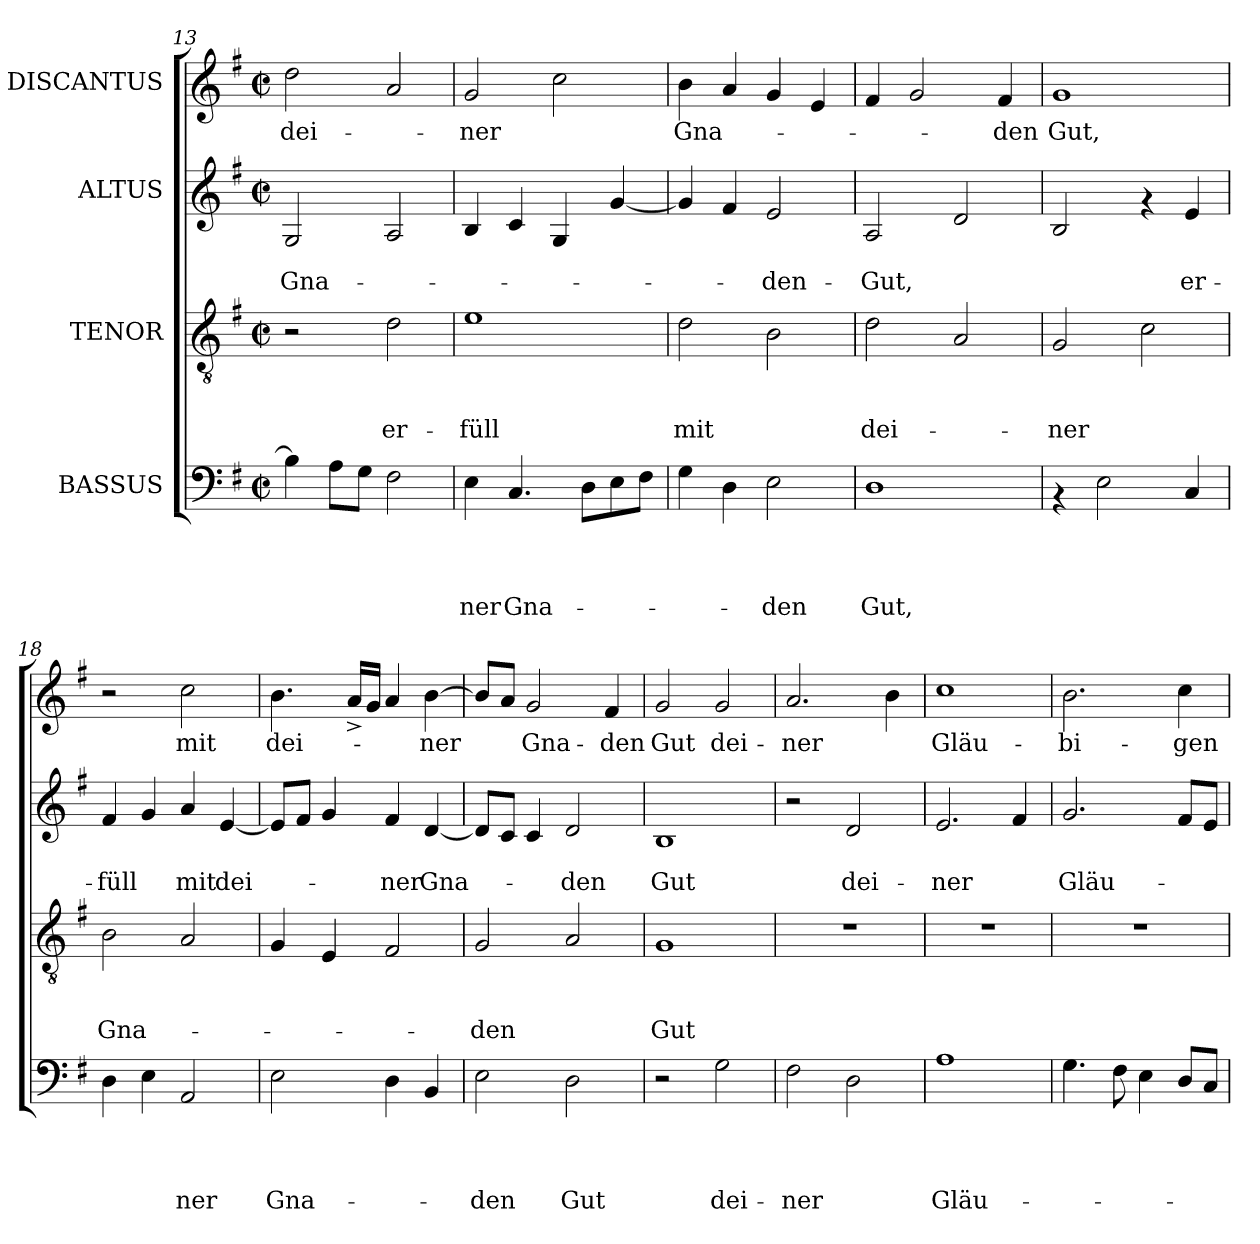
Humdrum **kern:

**kern	**text	**text	**text	**text	**kern	**text	**text	**text	**kern	**text	**text	**kern	**text
*part4	*part4	*part4	*part4	*part4	*part3	*part3	*part3	*part3	*part2	*part2	*part2	*part1	*part1
*staff4	*staff4	*staff4	*staff4	*staff4	*staff3	*staff3	*staff3	*staff3	*staff2	*staff2	*staff2	*staff1	*staff1
*I"BASSUS	*	*	*	*	*I"TENOR	*	*	*	*I"ALTUS	*	*	*I"DISCANTUS	*
*clefF4	*	*	*	*	*clefGv2	*	*	*	*clefG2	*	*	*clefG2	*
*k[f#]	*	*	*	*	*k[f#]	*	*	*	*k[f#]	*	*	*k[f#]	*
*G:	*	*	*	*	*G:	*	*	*	*G:	*	*	*G:	*
*M2/2	*	*	*	*	*M2/2	*	*	*	*M2/2	*	*	*M2/2	*
*met(c|)	*	*	*	*	*met(c|)	*	*	*	*met(c|)	*	*	*met(c|)	*
=13	=13	=13	=13	=13	=13	=13	=13	=13	=13	=13	=13	=13	=13
!	!	!	!	!	!	!	!	!	!	!	!LO:LY:b	!	!LO:LY:b
4B\]	.	.	.	.	2r	.	.	.	2G/	.	-Gna-	2dd\	dei-
8A\L	.	.	.	.	.	.	.	.	.	.	.	.	.
8G\J	.	.	.	.	.	.	.	.	.	.	.	.	.
!	!	!	!	!	!	!	!	!LO:LY:b	!	!	!	!	!
2F#\	.	.	.	.	2d\	.	.	er-	2A/	.	.	2a/	.
=14	=14	=14	=14	=14	=14	=14	=14	=14	=14	=14	=14	=14	=14
!	!	!	!	!LO:LY:b	!	!	!	!LO:LY:b	!	!	!	!	!LO:LY:b
4E\	.	.	.	-ner	1e	.	.	-füll	4B/	.	.	2g/	-ner
!	!	!	!	!LO:LY:b	!	!	!	!	!	!	!	!	!
4.C/	.	.	.	Gna-	.	.	.	.	4c/	.	.	.	.
.	.	.	.	.	.	.	.	.	4G/	.	.	2cc\	.
8D\L	.	.	.	.	.	.	.	.	.	.	.	.	.
8E\	.	.	.	.	.	.	.	.	[>4g/	.	.	.	.
8F#\J	.	.	.	.	.	.	.	.	.	.	.	.	.
!!LO:PB:g=z
=15	=15	=15	=15	=15	=15	=15	=15	=15	=15	=15	=15	=15	=15
!	!	!	!	!	!	!	!	!LO:LY:b	!	!	!	!	!LO:LY:b
4G\	.	.	.	.	2d\	.	.	mit	4g/]	.	.	4b\	Gna-
4D\	.	.	.	.	.	.	.	.	4f#/	.	.	4a/	.
!	!	!	!	!LO:LY:b	!	!	!	!	!	!	!LO:LY:b	!	!
2E\	.	.	.	-den	2B\	.	.	.	2e/	.	-den-	4g/	.
.	.	.	.	.	.	.	.	.	.	.	.	4e/	.
=16	=16	=16	=16	=16	=16	=16	=16	=16	=16	=16	=16	=16	=16
!	!	!	!	!LO:LY:b	!	!	!	!LO:LY:b	!	!	!LO:LY:b	!	!
1D	.	.	.	Gut,	2d\	.	.	dei-	2A/	.	-Gut,	4f#/	.
.	.	.	.	.	.	.	.	.	.	.	.	2g/	.
.	.	.	.	.	2A/	.	.	.	2d/	.	.	.	.
!	!	!	!	!	!	!	!	!	!	!	!	!	!LO:LY:b
.	.	.	.	.	.	.	.	.	.	.	.	4f#/	-den
=17	=17	=17	=17	=17	=17	=17	=17	=17	=17	=17	=17	=17	=17
!	!	!	!	!	!	!	!	!LO:LY:b	!	!	!	!	!LO:LY:b
4rAA	.	.	.	.	2G/	.	.	-ner	2B/	.	.	1g	Gut,
2E\	.	.	.	.	.	.	.	.	.	.	.	.	.
.	.	.	.	.	2c\	.	.	.	4rf	.	.	.	.
!	!	!	!	!	!	!	!	!	!	!	!LO:LY:b	!	!
4C/	.	.	.	.	.	.	.	.	4e/	.	er-	.	.
=18	=18	=18	=18	=18	=18	=18	=18	=18	=18	=18	=18	=18	=18
!	!	!	!	!	!	!	!	!LO:LY:b	!	!	!LO:LY:b	!	!
4D\	.	.	.	.	2B\	.	.	Gna-	4f#/	.	-füll	2r	.
4E\	.	.	.	.	.	.	.	.	4g/	.	.	.	.
!	!	!	!	!LO:LY:b	!	!	!	!	!	!	!LO:LY:b	!	!LO:LY:b
2AA/	.	.	.	ner	2A/	.	.	.	4a/	.	mit	2cc\	mit
!	!	!	!	!	!	!	!	!	!	!	!LO:LY:b	!	!
.	.	.	.	.	.	.	.	.	[<4e/	.	dei-	.	.
=19	=19	=19	=19	=19	=19	=19	=19	=19	=19	=19	=19	=19	=19
!	!	!	!	!LO:LY:b	!	!	!	!	!	!	!	!	!LO:LY:b
2E\	.	.	.	Gna-	4G/	.	.	.	8e/L]	.	.	4.b\	dei-
.	.	.	.	.	.	.	.	.	8f#/J	.	.	.	.
.	.	.	.	.	4E/	.	.	.	4g/	.	.	.	.
.	.	.	.	.	.	.	.	.	.	.	.	16a^</LL	.
.	.	.	.	.	.	.	.	.	.	.	.	16g/JJ	.
!	!	!	!	!	!	!	!	!	!	!	!LO:LY:b	!	!
4D\	.	.	.	.	2F#/	.	.	.	4f#/	.	-ner	4a/	.
!	!	!	!	!	!	!	!	!	!	!	!LO:LY:b	!	!LO:LY:b
4BB/	.	.	.	.	.	.	.	.	[<4d/	.	Gna-	[>4b\	-ner
=20	=20	=20	=20	=20	=20	=20	=20	=20	=20	=20	=20	=20	=20
!	!	!	!	!LO:LY:b	!	!	!	!LO:LY:b	!	!	!	!	!
2E\	.	.	.	-den	2G/	.	.	-den	8d/L]	.	.	8b/L]	.
.	.	.	.	.	.	.	.	.	8c/J	.	.	8a/J	.
!	!	!	!	!	!	!	!	!	!	!	!	!	!LO:LY:b
.	.	.	.	.	.	.	.	.	4c/	.	.	2g/	Gna-
!	!	!	!	!LO:LY:b	!	!	!	!	!	!	!LO:LY:b	!	!
2D\	.	.	.	Gut	2A/	.	.	.	2d/	.	-den	.	.
!	!	!	!	!	!	!	!	!	!	!	!	!	!LO:LY:b
.	.	.	.	.	.	.	.	.	.	.	.	4f#/	-den
!!LO:LB:g=z
=21	=21	=21	=21	=21	=21	=21	=21	=21	=21	=21	=21	=21	=21
!	!	!	!	!	!	!	!	!LO:LY:b	!	!	!LO:LY:b	!	!LO:LY:b
2r	.	.	.	.	1G	.	.	Gut	1B	.	Gut	2g/	Gut
!	!	!	!	!LO:LY:b	!	!	!	!	!	!	!	!	!LO:LY:b
2G\	.	.	.	dei-	.	.	.	.	.	.	.	2g/	dei-
=22	=22	=22	=22	=22	=22	=22	=22	=22	=22	=22	=22	=22	=22
!	!	!	!	!LO:LY:b	!	!	!	!	!	!	!	!	!LO:LY:b
2F#\	.	.	.	-ner	1r	.	.	.	2r	.	.	2.a/	-ner
!	!	!	!	!	!	!	!	!	!	!	!LO:LY:b	!	!
2D\	.	.	.	.	.	.	.	.	2d/	.	dei-	.	.
.	.	.	.	.	.	.	.	.	.	.	.	4b\	.
=23	=23	=23	=23	=23	=23	=23	=23	=23	=23	=23	=23	=23	=23
!	!	!	!	!LO:LY:b	!	!	!	!	!	!	!LO:LY:b	!	!LO:LY:b
1A	.	.	.	Gläu-	1r	.	.	.	2.e/	.	-ner	1cc	Gläu-
.	.	.	.	.	.	.	.	.	4f#/	.	.	.	.
=24	=24	=24	=24	=24	=24	=24	=24	=24	=24	=24	=24	=24	=24
!	!	!	!	!	!	!	!	!	!	!	!LO:LY:b	!	!LO:LY:b
4.G\	.	.	.	.	1r	.	.	.	2.g/	.	Gläu-	2.b\	-bi-
8F#\	.	.	.	.	.	.	.	.	.	.	.	.	.
4E\	.	.	.	.	.	.	.	.	.	.	.	.	.
!	!	!	!	!	!	!	!	!	!	!	!	!	!LO:LY:b
8D/L	.	.	.	.	.	.	.	.	8f#/L	.	.	4cc\	-gen
8C/J	.	.	.	.	.	.	.	.	8e/J	.	.	.	.
=	=	=	=	=	=	=	=	=	=	=	=	=	=
*-	*-	*-	*-	*-	*-	*-	*-	*-	*-	*-	*-	*-	*-
